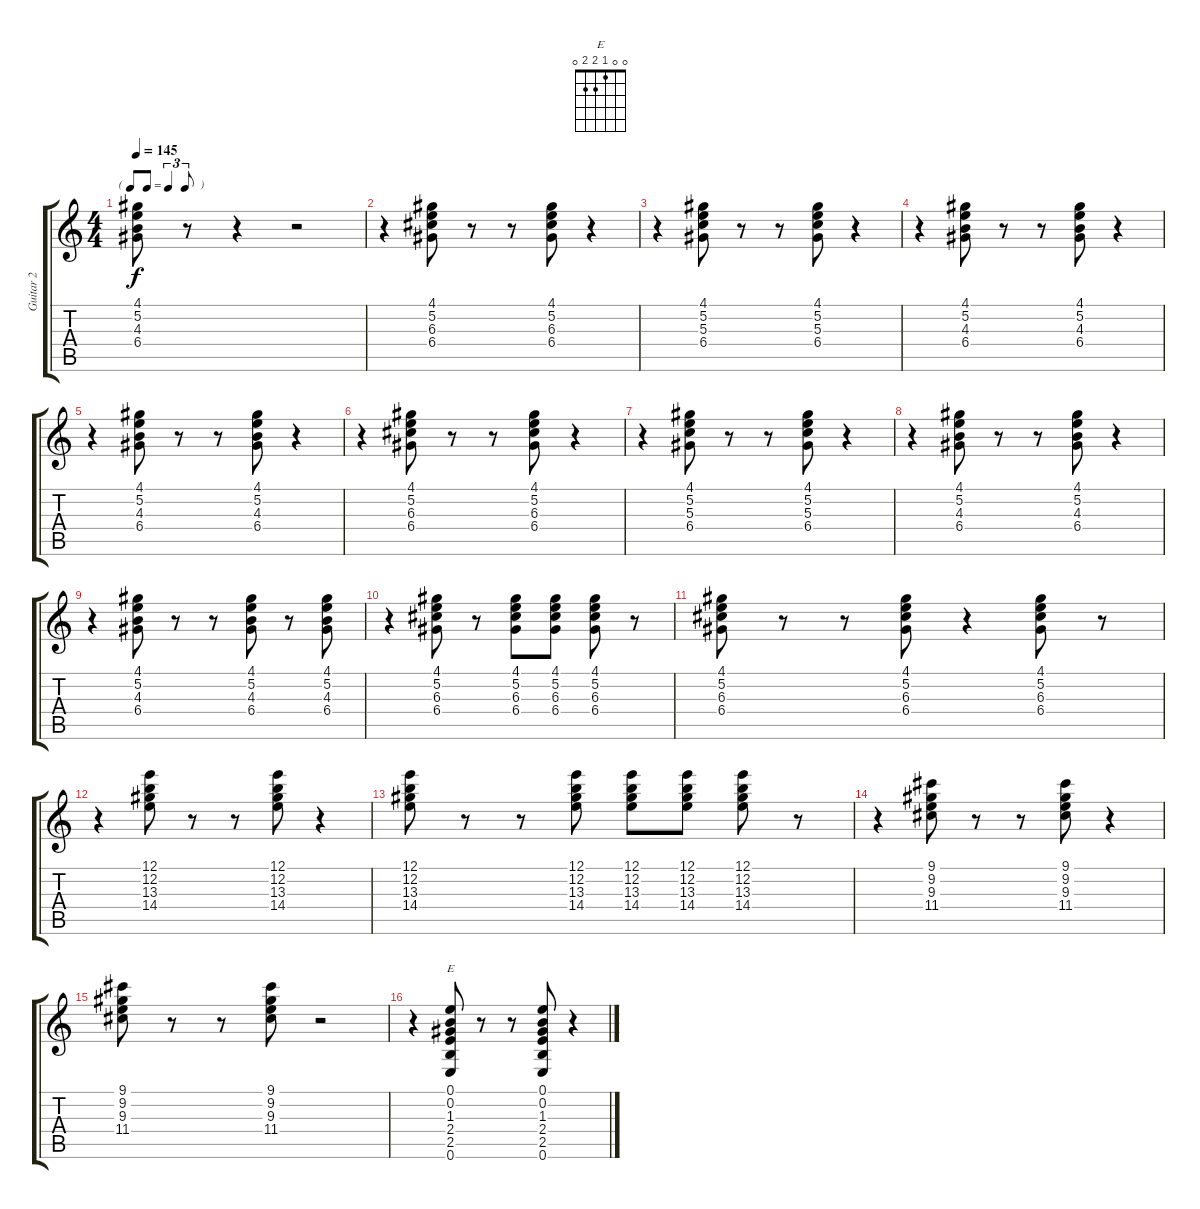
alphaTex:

\track ("Guitar 2" "Guitar 2") {instrument acousticguitarnylon}
\staff {score tabs}
\tuning (E4 B3 G3 D3 A2 E2) {hide}
\chord ("E" 0 0 1 2 2 0)
\ts (4 4)
\tf triplet8th
\tempo 145
\clef g2
\ks c
(4.1 5.2 4.3 6.4).8{dy f} r.8 r.4 r.2 |
r.4 (4.1 5.2 6.3 6.4).8 r.8 r.8 (4.1 5.2 6.3 6.4).8 r.4 |
r.4 (4.1 5.2 5.3 6.4).8 r.8 r.8 (4.1 5.2 5.3 6.4).8 r.4 |
r.4 (4.1 5.2 4.3 6.4).8 r.8 r.8 (4.1 5.2 4.3 6.4).8 r.4 |
r.4 (4.1 5.2 4.3 6.4).8 r.8 r.8 (4.1 5.2 4.3 6.4).8 r.4 |
r.4 (4.1 5.2 6.3 6.4).8 r.8 r.8 (4.1 5.2 6.3 6.4).8 r.4 |
r.4 (4.1 5.2 5.3 6.4).8 r.8 r.8 (4.1 5.2 5.3 6.4).8 r.4 |
r.4 (4.1 5.2 4.3 6.4).8 r.8 r.8 (4.1 5.2 4.3 6.4).8 r.4 |
r.4 (4.1 5.2 4.3 6.4).8 r.8 r.8 (4.1 5.2 4.3 6.4).8 r.8 (4.1 5.2 4.3 6.4).8 |
r.4 (4.1 5.2 6.3 6.4).8 r.8 (4.1 5.2 6.3 6.4).8 (4.1 5.2 6.3 6.4).8 (4.1 5.2 6.3 6.4).8 r.8 |
(4.1 5.2 6.3 6.4).8 r.8 r.8 (4.1 5.2 6.3 6.4).8 r.4 (4.1 5.2 6.3 6.4).8 r.8 |
r.4 (12.1 12.2 13.3 14.4).8 r.8 r.8 (12.1 12.2 13.3 14.4).8 r.4 |
(12.1 12.2 13.3 14.4).8 r.8 r.8 (12.1 12.2 13.3 14.4).8 (12.1 12.2 13.3 14.4).8 (12.1 12.2 13.3 14.4).8 (12.1 12.2 13.3 14.4).8 r.8 |
r.4 (9.1 9.2 9.3 11.4).8 r.8 r.8 (9.1 9.2 9.3 11.4).8 r.4 |
(9.1 9.2 9.3 11.4).8 r.8 r.8 (9.1 9.2 9.3 11.4).8 r.2 |
r.4 (0.1 0.2 1.3 2.4 2.5 0.6).8{ch "E"} r.8 r.8 (0.1 0.2 1.3 2.4 2.5 0.6).8 r.4
